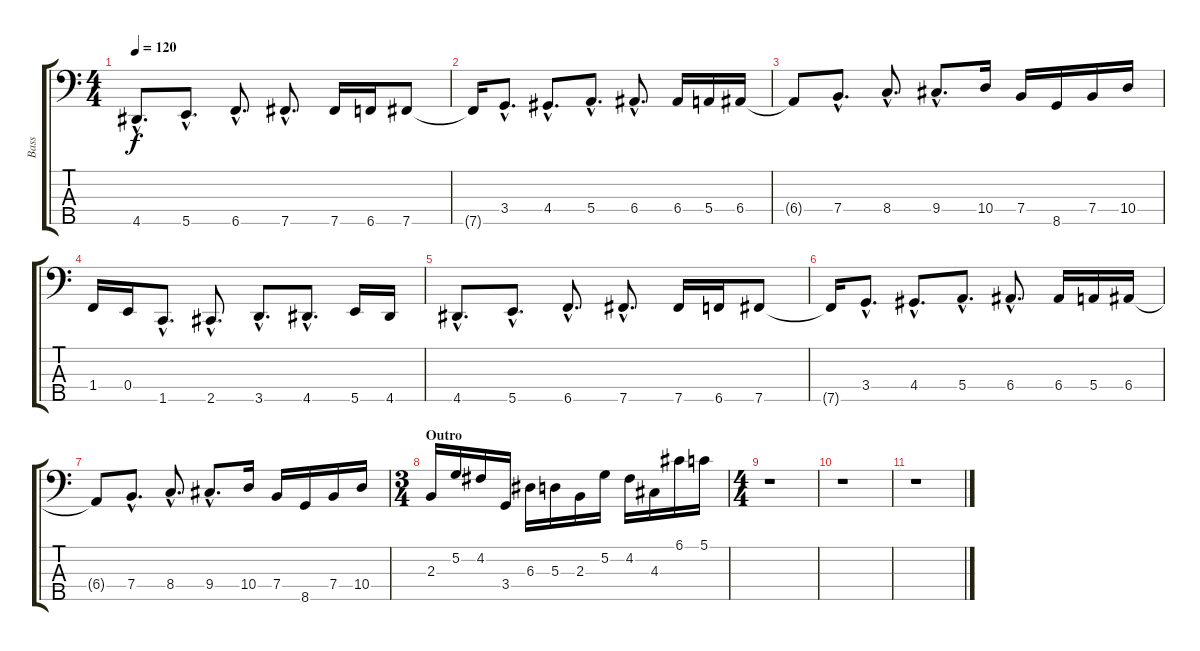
\track ("Bass" "Bass") {instrument electricbassfinger}
\staff {score tabs}
\tuning (G2 D2 A1 E1 B0) {hide}
\ts (4 4)
\tempo 120
\clef f4
\ks c
4.5{hac}.8{d dy f} 5.5{hac}.8{d} 6.5{hac}.8{d} 7.5{hac}.8{d} 7.5.16 6.5.16 7.5.8 |
7.5{t}.16 3.4{hac}.8{d} 4.4{hac}.8{d} 5.4{hac}.8{d} 6.4{hac}.8{d} 6.4.16 5.4.16 6.4.16 |
6.4{t}.8 7.4{hac}.8{d} 8.4{hac}.8{d} 9.4{hac}.8{d} 10.4.16 7.4.16 8.5.16 7.4.16 10.4.16 |
1.4.16 0.4.16 1.5{hac}.8{d} 2.5{hac}.8{d} 3.5{hac}.8{d} 4.5{hac}.8{d} 5.5.16 4.5.16 |
4.5{hac}.8{d} 5.5{hac}.8{d} 6.5{hac}.8{d} 7.5{hac}.8{d} 7.5.16 6.5.16 7.5.8 |
7.5{t}.16 3.4{hac}.8{d} 4.4{hac}.8{d} 5.4{hac}.8{d} 6.4{hac}.8{d} 6.4.16 5.4.16 6.4.16 |
6.4{t}.8 7.4{hac}.8{d} 8.4{hac}.8{d} 9.4{hac}.8{d} 10.4.16 7.4.16 8.5.16 7.4.16 10.4.16 |
\ts (3 4)
\section ("" "Outro")
2.3.16 5.2.16 4.2.16 3.4.16 6.3.16 5.3.16 2.3.16 5.2.16 4.2.16 4.3.16 6.1.16 5.1.16 |
\ts (4 4)
r.1 |
r.1 |
r.1
